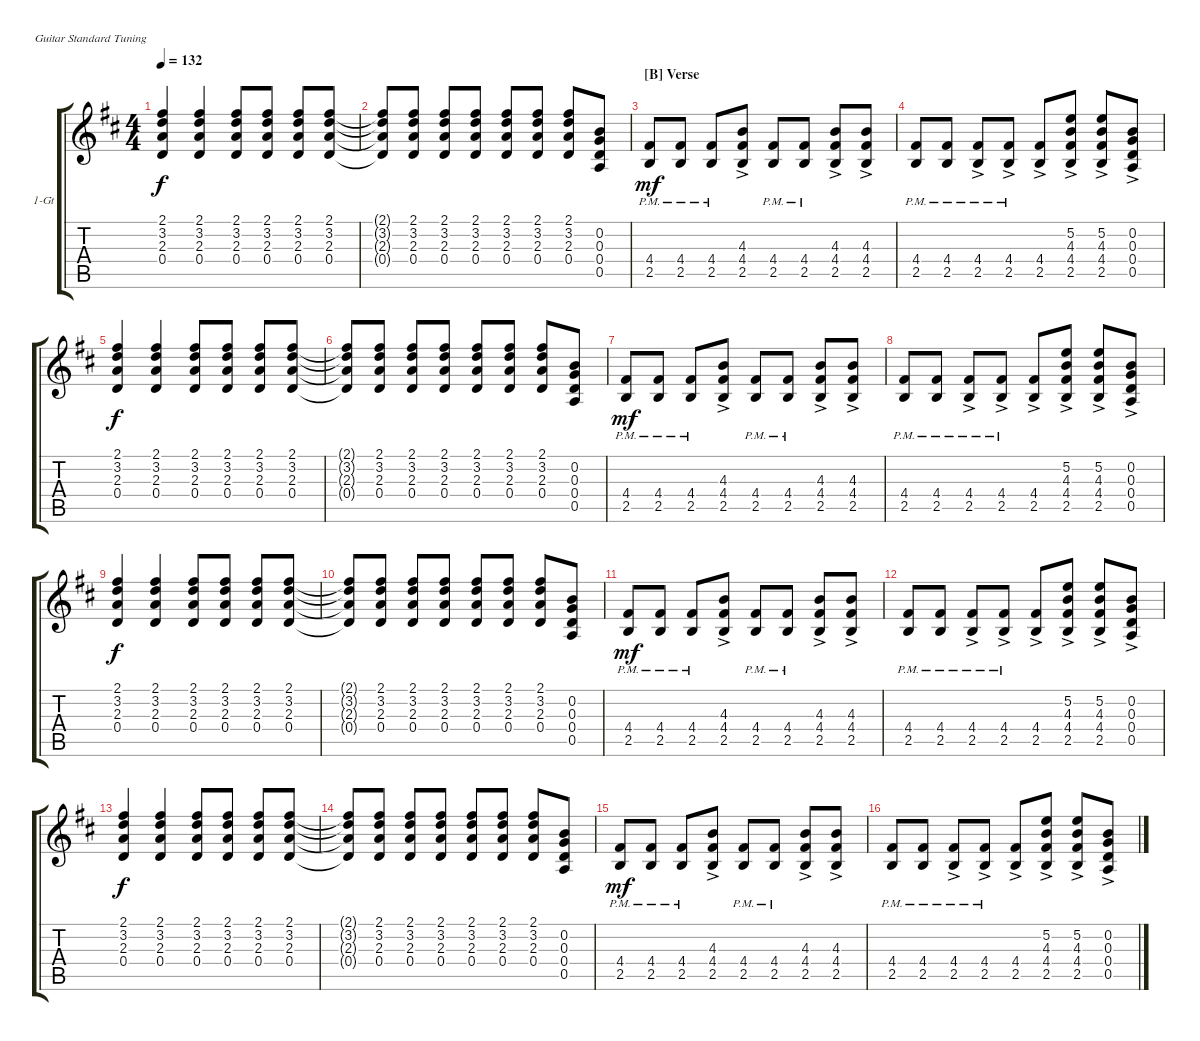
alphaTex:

\defaultSystemsLayout 4
\bracketExtendMode groupsimilarinstruments
\firstSystemTrackNameOrientation horizontal
\otherSystemsTrackNameOrientation horizontal
\track ("1 Guitar" "1-Gt") {instrument electricguitarclean}
\staff {score tabs}
\tuning (E4 B3 G3 D3 A2 E2)
\ts (4 4)
\tempo 132
\clef g2
\scale
1.06305
\ks d
(2.1 3.2 2.3 0.4).4{dy f} (2.1 3.2 2.3 0.4).4 (2.1 3.2 2.3 0.4).8 (2.1 3.2 2.3 0.4).8 (2.1 3.2 2.3 0.4).8 (2.1 3.2 2.3 0.4).8 |
\scale
0.936948 (2.1{t} 3.2{t} 2.3{t} 0.4{t}).8 (2.1 3.2 2.3 0.4).8 (2.1 3.2 2.3 0.4).8 (2.1 3.2 2.3 0.4).8 (2.1 3.2 2.3 0.4).8 (2.1 3.2 2.3 0.4).8 (2.1 3.2 2.3 0.4).8 (0.5 0.4 0.3 0.2).8 |
\section ("B" "Verse")
\scale
1.06305 (2.5{pm} 4.4{pm}).8{dy mf} (4.4{pm} 2.5{pm}).8 (2.5{pm} 4.4{pm}).8 (2.5{ac} 4.4 4.3).8 (2.5{pm} 4.4{pm}).8 (4.4{pm} 2.5{pm}).8 (2.5{ac} 4.4{ac} 4.3{ac}).8 (2.5{ac} 4.4{ac} 4.3{ac}).8 |
\scale
0.936948 (2.5{pm} 4.4{pm}).8 (4.4{pm} 2.5{pm}).8 (2.5{ac pm} 4.4{ac pm}).8 (2.5{ac pm} 4.4{ac pm}).8 (4.4{ac} 2.5{ac}).8 (2.5{ac} 4.4{ac} 4.3{ac} 5.2).8 (2.5{ac} 4.4{ac} 4.3{ac} 5.2).8 (0.5 0.4 0.3 0.2{ac}).8 |
\scale
1.06305 (2.1 3.2 2.3 0.4).4{dy f} (2.1 3.2 2.3 0.4).4 (2.1 3.2 2.3 0.4).8 (2.1 3.2 2.3 0.4).8 (2.1 3.2 2.3 0.4).8 (2.1 3.2 2.3 0.4).8 |
\scale
0.936948 (2.1{t} 3.2{t} 2.3{t} 0.4{t}).8 (2.1 3.2 2.3 0.4).8 (2.1 3.2 2.3 0.4).8 (2.1 3.2 2.3 0.4).8 (2.1 3.2 2.3 0.4).8 (2.1 3.2 2.3 0.4).8 (2.1 3.2 2.3 0.4).8 (0.5 0.4 0.3 0.2).8 |
\scale
1.06305 (2.5{pm} 4.4{pm}).8{dy mf} (4.4{pm} 2.5{pm}).8 (2.5{pm} 4.4{pm}).8 (2.5{ac} 4.4 4.3).8 (2.5{pm} 4.4{pm}).8 (4.4{pm} 2.5{pm}).8 (2.5{ac} 4.4{ac} 4.3{ac}).8 (2.5{ac} 4.4{ac} 4.3{ac}).8 |
\scale
0.936948 (2.5{pm} 4.4{pm}).8 (4.4{pm} 2.5{pm}).8 (2.5{ac pm} 4.4{ac pm}).8 (2.5{ac pm} 4.4{ac pm}).8 (4.4{ac} 2.5{ac}).8 (2.5{ac} 4.4{ac} 4.3{ac} 5.2).8 (2.5{ac} 4.4{ac} 4.3{ac} 5.2).8 (0.5 0.4 0.3 0.2{ac}).8 |
\scale
1.06305 (2.1 3.2 2.3 0.4).4{dy f} (2.1 3.2 2.3 0.4).4 (2.1 3.2 2.3 0.4).8 (2.1 3.2 2.3 0.4).8 (2.1 3.2 2.3 0.4).8 (2.1 3.2 2.3 0.4).8 |
\scale
0.936948 (2.1{t} 3.2{t} 2.3{t} 0.4{t}).8 (2.1 3.2 2.3 0.4).8 (2.1 3.2 2.3 0.4).8 (2.1 3.2 2.3 0.4).8 (2.1 3.2 2.3 0.4).8 (2.1 3.2 2.3 0.4).8 (2.1 3.2 2.3 0.4).8 (0.5 0.4 0.3 0.2).8 |
\scale
1.06305 (2.5{pm} 4.4{pm}).8{dy mf} (4.4{pm} 2.5{pm}).8 (2.5{pm} 4.4{pm}).8 (2.5{ac} 4.4 4.3).8 (2.5{pm} 4.4{pm}).8 (4.4{pm} 2.5{pm}).8 (2.5{ac} 4.4{ac} 4.3{ac}).8 (2.5{ac} 4.4{ac} 4.3{ac}).8 |
\scale
0.936948 (2.5{pm} 4.4{pm}).8 (4.4{pm} 2.5{pm}).8 (2.5{ac pm} 4.4{ac pm}).8 (2.5{ac pm} 4.4{ac pm}).8 (4.4{ac} 2.5{ac}).8 (2.5{ac} 4.4{ac} 4.3{ac} 5.2).8 (2.5{ac} 4.4{ac} 4.3{ac} 5.2).8 (0.5 0.4 0.3 0.2{ac}).8 |
\scale
1.06305 (2.1 3.2 2.3 0.4).4{dy f} (2.1 3.2 2.3 0.4).4 (2.1 3.2 2.3 0.4).8 (2.1 3.2 2.3 0.4).8 (2.1 3.2 2.3 0.4).8 (2.1 3.2 2.3 0.4).8 |
\scale
0.936948 (2.1{t} 3.2{t} 2.3{t} 0.4{t}).8 (2.1 3.2 2.3 0.4).8 (2.1 3.2 2.3 0.4).8 (2.1 3.2 2.3 0.4).8 (2.1 3.2 2.3 0.4).8 (2.1 3.2 2.3 0.4).8 (2.1 3.2 2.3 0.4).8 (0.5 0.4 0.3 0.2).8 |
\scale
1.06305 (2.5{pm} 4.4{pm}).8{dy mf} (4.4{pm} 2.5{pm}).8 (2.5{pm} 4.4{pm}).8 (2.5{ac} 4.4 4.3).8 (2.5{pm} 4.4{pm}).8 (4.4{pm} 2.5{pm}).8 (2.5{ac} 4.4{ac} 4.3{ac}).8 (2.5{ac} 4.4{ac} 4.3{ac}).8 |
\scale
0.936948 (2.5{pm} 4.4{pm}).8 (4.4{pm} 2.5{pm}).8 (2.5{ac pm} 4.4{ac pm}).8 (2.5{ac pm} 4.4{ac pm}).8 (4.4{ac} 2.5{ac}).8 (2.5{ac} 4.4{ac} 4.3{ac} 5.2).8 (2.5{ac} 4.4{ac} 4.3{ac} 5.2).8 (0.5 0.4 0.3 0.2{ac}).8
